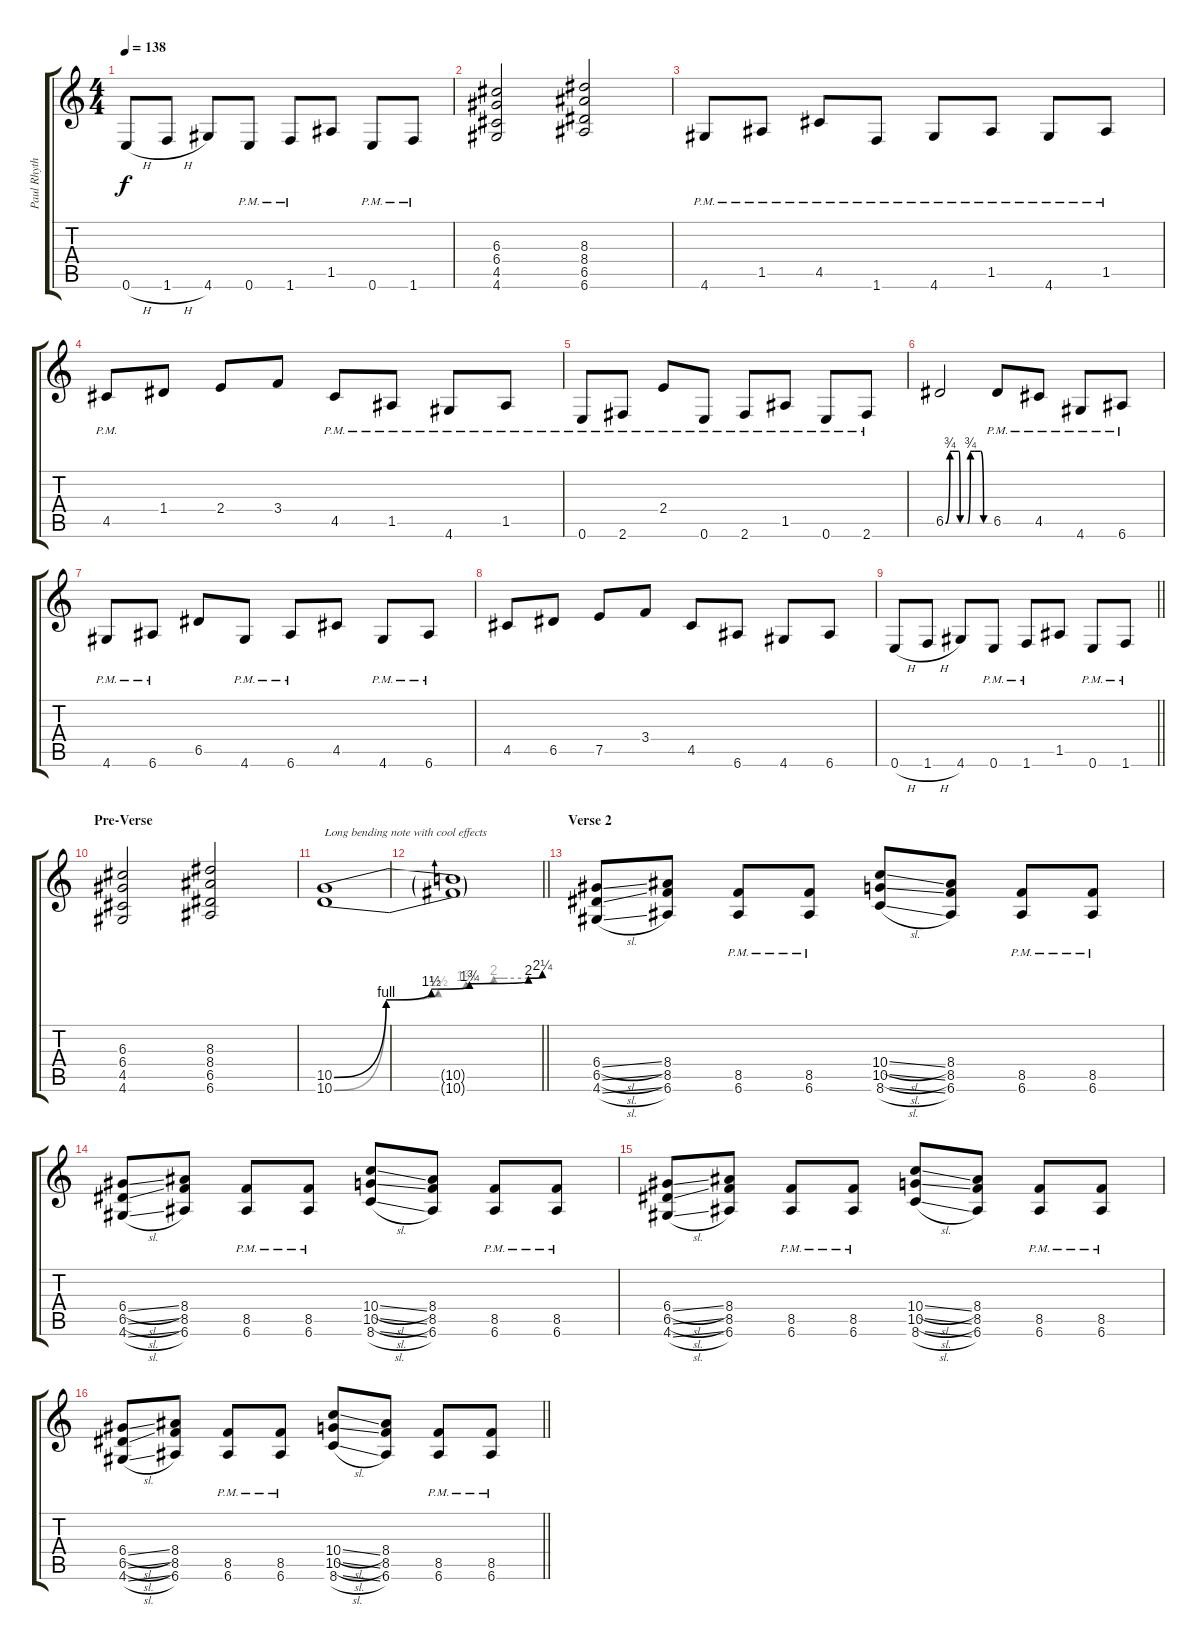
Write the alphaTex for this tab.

\track ("Paul Rhythm" "Paul Rhyth") {instrument distortionguitar}
\staff {score tabs}
\tuning (E4 B3 G3 D3 A2 E2) {hide}
\ts (4 4)
\tempo 138
\clef g2
\ks c
0.6{h}.8{dy f} 1.6{h}.8 4.6.8 0.6{pm}.8 1.6{pm}.8 1.5.8 0.6{pm}.8 1.6{pm}.8 |
(6.3 6.4 4.5 4.6).2 (8.3 8.4 6.5 6.6).2 |
4.6{pm}.8 1.5{pm}.8 4.5{pm}.8 1.6{pm}.8 4.6{pm}.8 1.5{pm}.8 4.6{pm}.8 1.5{pm}.8 |
4.5{pm}.8 1.4.8 2.4.8 3.4.8 4.5{pm}.8 1.5{pm}.8 4.6{pm}.8 1.5{pm}.8 |
0.6{pm}.8 2.6{pm}.8 2.4{pm}.8 0.6{pm}.8 2.6{pm}.8 1.5{pm}.8 0.6{pm}.8 2.6{pm}.8 |
6.5{be (custom 0 0 6 3 10 3 18 3 20 0 26 0 30 0 34 3 40 3 48 3 52 0 57 0 60 0)}.2 6.5{pm}.8 4.5{pm}.8 4.6{pm}.8 6.6{pm}.8 |
4.6{pm}.8 6.6{pm}.8 6.5.8 4.6{pm}.8 6.6{pm}.8 4.5.8 4.6{pm}.8 6.6{pm}.8 |
4.5.8 6.5.8 7.5.8 3.4.8 4.5.8 6.6.8 4.6.8 6.6.8 |
\barLineRight lightlight
0.6{h}.8 1.6{h}.8 4.6.8 0.6{pm}.8 1.6{pm}.8 1.5.8 0.6{pm}.8 1.6{pm}.8 |
\section ("" "Pre-Verse")
(6.3 6.4 4.5 4.6).2 (8.3 8.4 6.5 6.6).2 |
(10.5{be (custom 0 0 15 4 28 6 39 7 56 8 60 9)} 10.6{be (custom 0 0 15 4 30 6 32 6 38 7 46 8 48 8 50 8 56 8 60 8)}).1{txt "Long bending note with cool effects"} |
\barLineRight lightlight
(10.5{t} 10.6{t}).1 |
\section ("" "Verse 2")
(6.4{sl} 6.5{sl} 4.6{sl}).8 (8.4 8.5 6.6).8 (8.5{pm} 6.6{pm}).8 (8.5{pm} 6.6{pm}).8 (10.4{sl} 10.5{sl} 8.6{sl}).8 (8.4 8.5 6.6).8 (8.5{pm} 6.6{pm}).8 (8.5{pm} 6.6{pm}).8 |
(6.4{sl} 6.5{sl} 4.6{sl}).8 (8.4 8.5 6.6).8 (8.5{pm} 6.6{pm}).8 (8.5{pm} 6.6{pm}).8 (10.4{sl} 10.5{sl} 8.6{sl}).8 (8.4 8.5 6.6).8 (8.5{pm} 6.6{pm}).8 (8.5{pm} 6.6{pm}).8 |
(6.4{sl} 6.5{sl} 4.6{sl}).8 (8.4 8.5 6.6).8 (8.5{pm} 6.6{pm}).8 (8.5{pm} 6.6{pm}).8 (10.4{sl} 10.5{sl} 8.6{sl}).8 (8.4 8.5 6.6).8 (8.5{pm} 6.6{pm}).8 (8.5{pm} 6.6{pm}).8 |
\barLineRight lightlight
(6.4{sl} 6.5{sl} 4.6{sl}).8 (8.4 8.5 6.6).8 (8.5{pm} 6.6{pm}).8 (8.5{pm} 6.6{pm}).8 (10.4{sl} 10.5{sl} 8.6{sl}).8 (8.4 8.5 6.6).8 (8.5{pm} 6.6{pm}).8 (8.5{pm} 6.6{pm}).8
